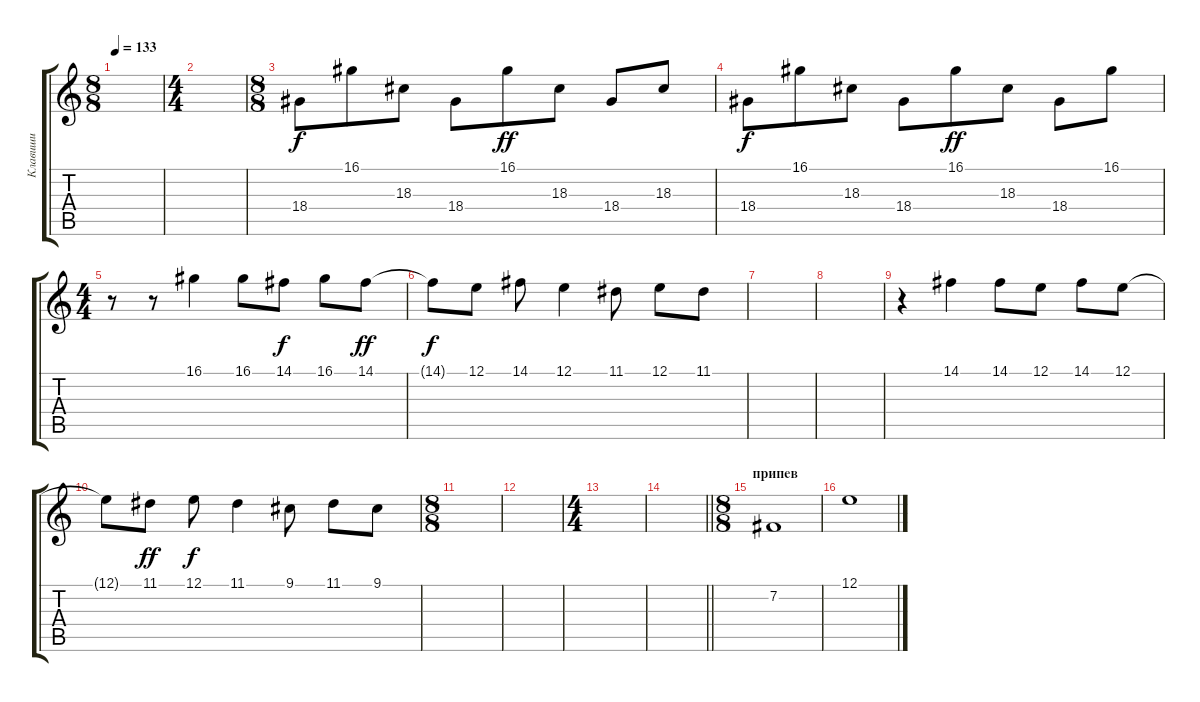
\track ("Клавиши" "Клавиши") {instrument acousticgrandpiano}
\staff {score tabs}
\tuning (E4 B3 G3 D3 A2 E2) {hide}
\ts (8 8)
\tempo 133
\clef g2
\ks c
|
\ts (4 4)
|
\ts (8 8)
18.4.8 16.1.8 18.3.8 18.4.8 16.1.8{dy ff} 18.3.8 18.4.8 18.3.8 |
18.4.8{dy f} 16.1.8 18.3.8 18.4.8 16.1.8{dy ff} 18.3.8 18.4.8 16.1.8 |
\ts (4 4)
r.8 r.8 16.1.4 16.1.8 14.1.8{dy f} 16.1.8 14.1.8{dy ff} |
14.1{t}.8{dy f} 12.1.8 14.1.8 12.1.4 11.1.8 12.1.8 11.1.8 |
|
|
r.4 14.1.4 14.1.8 12.1.8 14.1.8 12.1.8 |
12.1{t}.8 11.1.8{dy ff} 12.1.8{dy f} 11.1.4 9.1.8 11.1.8 9.1.8 |
\ts (8 8)
|
|
\ts (4 4)
|
\barLineRight lightlight
|
\ts (8 8)
\section ("" "припев")
7.2.1{volume 9 balance 0 instrument choiraahs} |
12.1.1
